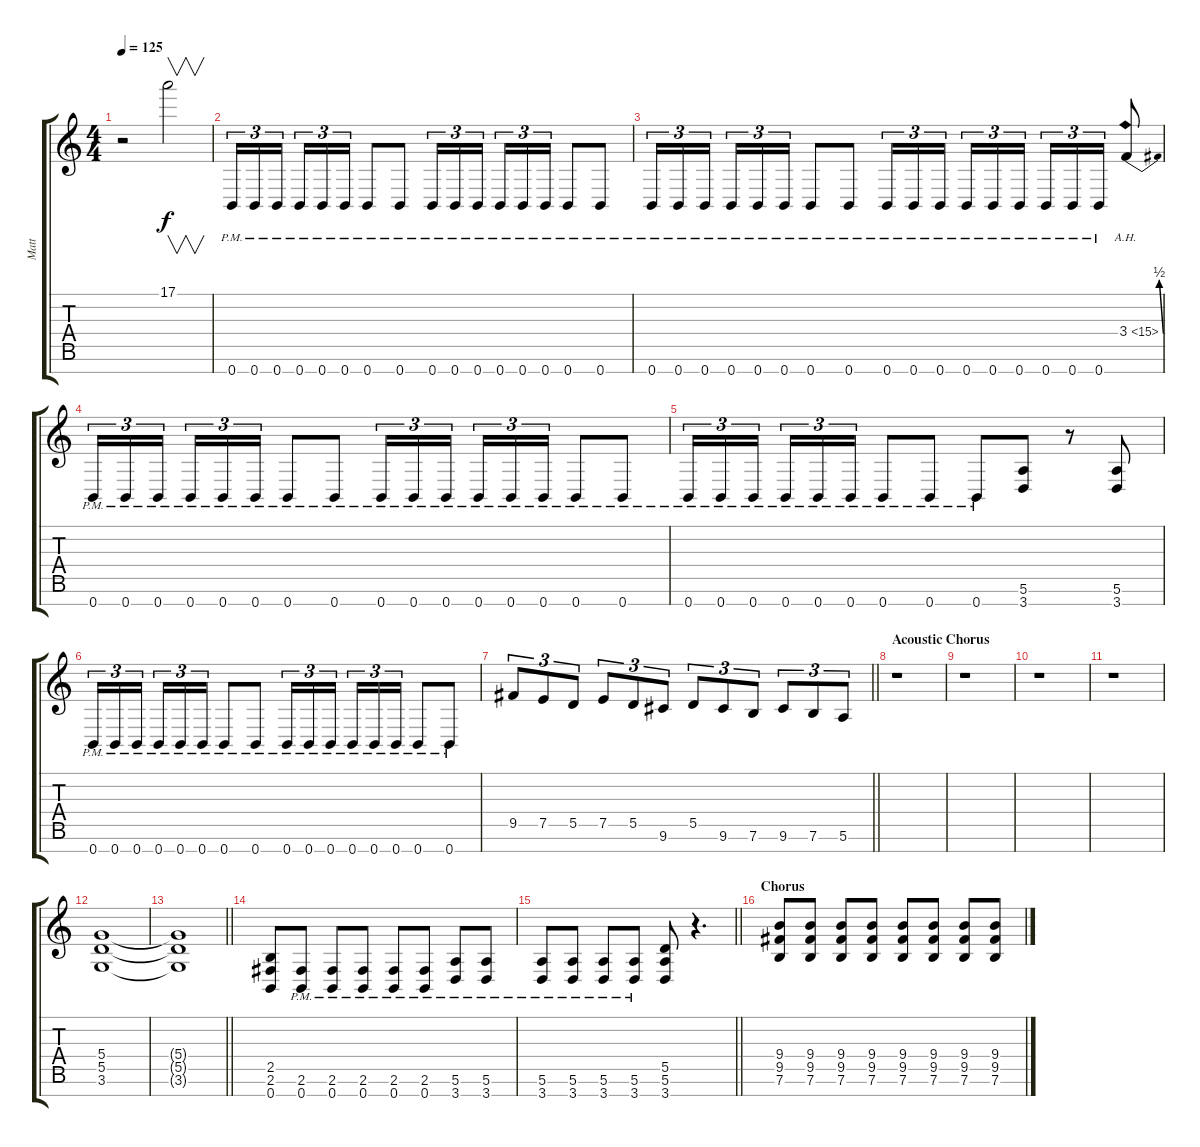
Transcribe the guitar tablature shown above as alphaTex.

\track ("Matt" "Matt") {instrument distortionguitar}
\staff {score tabs}
\tuning (E4 B3 G3 D3 A2 E2 B1) {hide}
\ts (4 4)
\tempo 125
\clef g2
\ks c
r.2{dy f} 17.1{t}.2{v} |
0.7{pm}.16{tu (3 2)} 0.7{pm}.16{tu (3 2)} 0.7{pm}.16{tu (3 2)} 0.7{pm}.16{tu (3 2)} 0.7{pm}.16{tu (3 2)} 0.7{pm}.16{tu (3 2)} 0.7{pm}.8 0.7{pm}.8 0.7{pm}.16{tu (3 2)} 0.7{pm}.16{tu (3 2)} 0.7{pm}.16{tu (3 2)} 0.7{pm}.16{tu (3 2)} 0.7{pm}.16{tu (3 2)} 0.7{pm}.16{tu (3 2)} 0.7{pm}.8 0.7{pm}.8 |
0.7{pm}.16{tu (3 2)} 0.7{pm}.16{tu (3 2)} 0.7{pm}.16{tu (3 2)} 0.7{pm}.16{tu (3 2)} 0.7{pm}.16{tu (3 2)} 0.7{pm}.16{tu (3 2)} 0.7{pm}.8 0.7{pm}.8 0.7{pm}.16{tu (3 2)} 0.7{pm}.16{tu (3 2)} 0.7{pm}.16{tu (3 2)} 0.7{pm}.16{tu (3 2)} 0.7{pm}.16{tu (3 2)} 0.7{pm}.16{tu (3 2)} 0.7{pm}.16{tu (3 2)} 0.7{pm}.16{tu (3 2)} 0.7{pm}.16{tu (3 2)} 3.4{be (bend 0 0 60 2) ah 12}.8 |
0.7{pm}.16{tu (3 2)} 0.7{pm}.16{tu (3 2)} 0.7{pm}.16{tu (3 2)} 0.7{pm}.16{tu (3 2)} 0.7{pm}.16{tu (3 2)} 0.7{pm}.16{tu (3 2)} 0.7{pm}.8 0.7{pm}.8 0.7{pm}.16{tu (3 2)} 0.7{pm}.16{tu (3 2)} 0.7{pm}.16{tu (3 2)} 0.7{pm}.16{tu (3 2)} 0.7{pm}.16{tu (3 2)} 0.7{pm}.16{tu (3 2)} 0.7{pm}.8 0.7{pm}.8 |
0.7{pm}.16{tu (3 2)} 0.7{pm}.16{tu (3 2)} 0.7{pm}.16{tu (3 2)} 0.7{pm}.16{tu (3 2)} 0.7{pm}.16{tu (3 2)} 0.7{pm}.16{tu (3 2)} 0.7{pm}.8 0.7{pm}.8 0.7{pm}.8 (5.6 3.7).8 r.8 (5.6 3.7).8 |
0.7{pm}.16{tu (3 2)} 0.7{pm}.16{tu (3 2)} 0.7{pm}.16{tu (3 2)} 0.7{pm}.16{tu (3 2)} 0.7{pm}.16{tu (3 2)} 0.7{pm}.16{tu (3 2)} 0.7{pm}.8 0.7{pm}.8 0.7{pm}.16{tu (3 2)} 0.7{pm}.16{tu (3 2)} 0.7{pm}.16{tu (3 2)} 0.7{pm}.16{tu (3 2)} 0.7{pm}.16{tu (3 2)} 0.7{pm}.16{tu (3 2)} 0.7{pm}.8 0.7{pm}.8 |
\barLineRight lightlight
9.5.8{tu (3 2)} 7.5.8{tu (3 2)} 5.5.8{tu (3 2)} 7.5.8{tu (3 2)} 5.5.8{tu (3 2)} 9.6.8{tu (3 2)} 5.5.8{tu (3 2)} 9.6.8{tu (3 2)} 7.6.8{tu (3 2)} 9.6.8{tu (3 2)} 7.6.8{tu (3 2)} 5.6.8{tu (3 2)} |
\section ("" "Acoustic Chorus")
r.1 |
r.1 |
r.1 |
r.1 |
(5.4 5.5 3.6).1 |
\barLineRight lightlight
(5.4{t} 5.5{t} 3.6{t}).1 |
(2.5 2.6 0.7).8 (2.6{pm} 0.7{pm}).8 (2.6{pm} 0.7{pm}).8 (2.6{pm} 0.7{pm}).8 (2.6{pm} 0.7{pm}).8 (2.6{pm} 0.7{pm}).8 (5.6{pm} 3.7{pm}).8 (5.6{pm} 3.7{pm}).8 |
\barLineRight lightlight
(5.6{pm} 3.7{pm}).8 (5.6{pm} 3.7{pm}).8 (5.6{pm} 3.7{pm}).8 (5.6{pm} 3.7{pm}).8 (5.5 5.6 3.7).8 r.4{d} |
\section ("" "Chorus")
(9.4 9.5 7.6).8 (9.4 9.5 7.6).8 (9.4 9.5 7.6).8 (9.4 9.5 7.6).8 (9.4 9.5 7.6).8 (9.4 9.5 7.6).8 (9.4 9.5 7.6).8 (9.4 9.5 7.6).8
